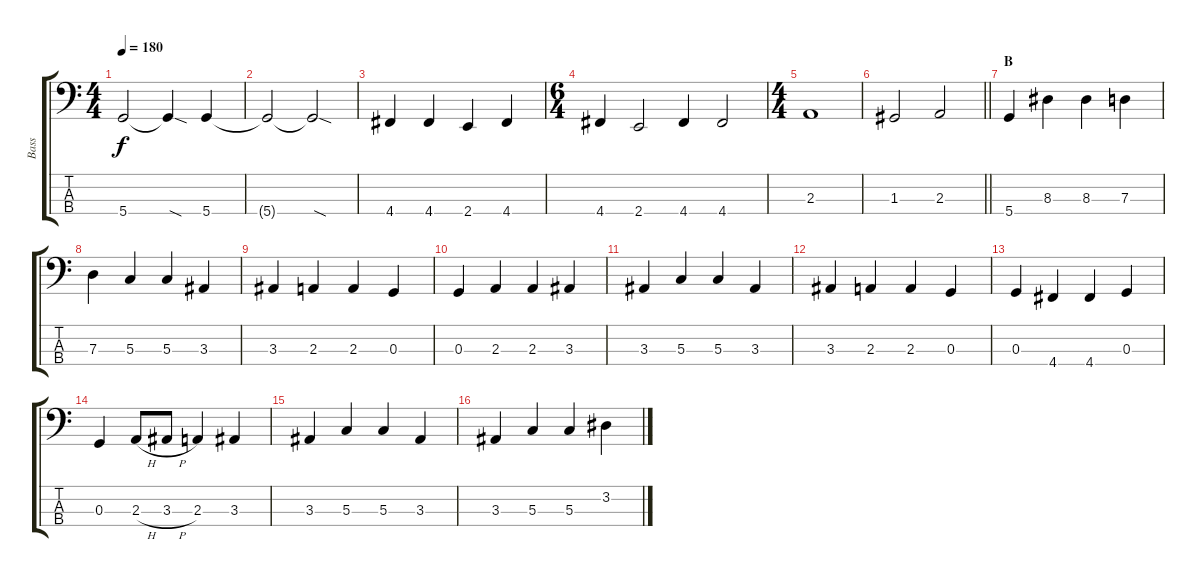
\track ("Bass" "Bass") {instrument electricbasspick}
\staff {score tabs}
\tuning (F2 C2 G1 D1) {hide}
\ts (4 4)
\tempo 180
\clef f4
\ks c
5.4.2{dy f} 5.4{sod t}.4 5.4.4 |
5.4{t}.2 5.4{sod t}.2 |
4.4.4 4.4.4 2.4.4 4.4.4 |
\ts (6 4)
4.4.4 2.4.2 4.4.4 4.4.2 |
\ts (4 4)
2.3.1 |
\barLineRight lightlight
1.3.2 2.3.2 |
\section ("" "B")
5.4.4 8.3.4 8.3.4 7.3.4 |
7.3.4 5.3.4 5.3.4 3.3.4 |
3.3.4 2.3.4 2.3.4 0.3.4 |
0.3.4 2.3.4 2.3.4 3.3.4 |
3.3.4 5.3.4 5.3.4 3.3.4 |
3.3.4 2.3.4 2.3.4 0.3.4 |
0.3.4 4.4.4 4.4.4 0.3.4 |
0.3.4 2.3{h}.8 3.3{h}.8 2.3.4 3.3.4 |
3.3.4 5.3.4 5.3.4 3.3.4 |
3.3.4 5.3.4 5.3.4 3.2.4
